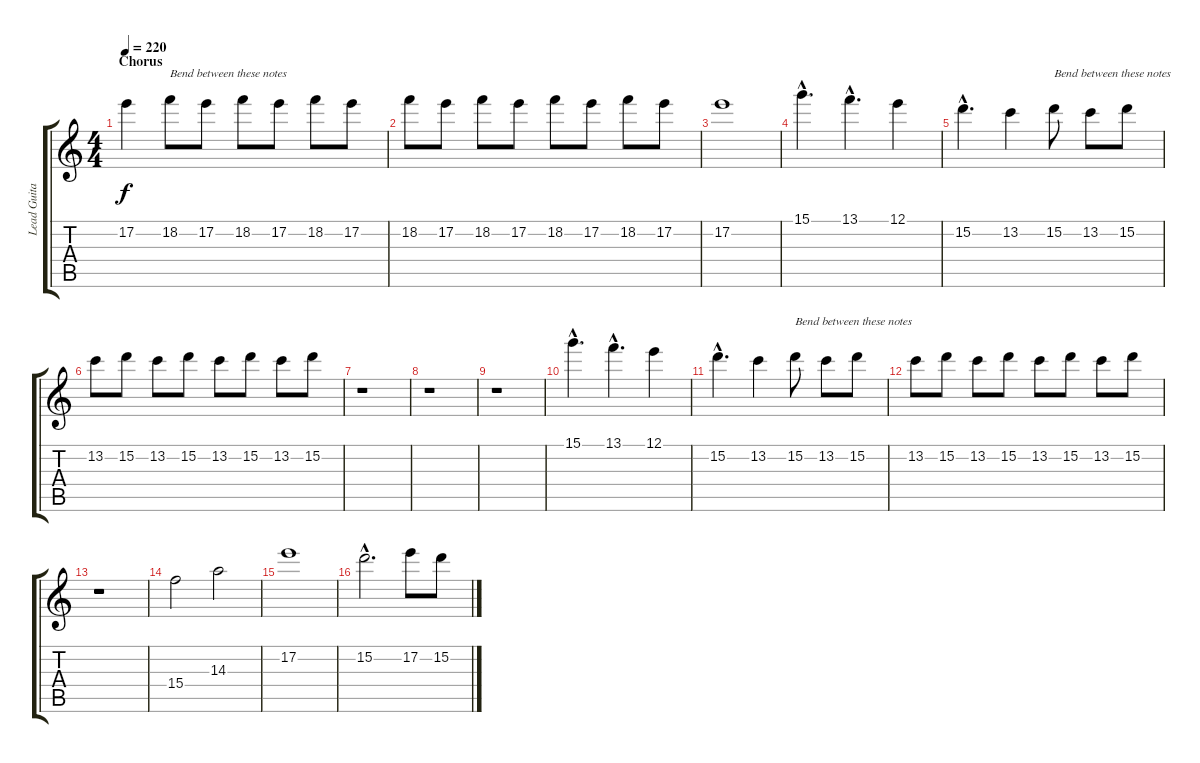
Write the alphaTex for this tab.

\track ("Lead Guitar" "Lead Guita") {instrument overdrivenguitar}
\staff {score tabs}
\tuning (E4 B3 G3 D3 A2 E2) {hide}
\ts (4 4)
\section ("" "Chorus")
\tempo 220
\clef g2
\ks c
17.2.4{dy f} 18.2.8{txt "Bend between these notes"} 17.2.8 18.2.8 17.2.8 18.2.8 17.2.8 |
18.2.8 17.2.8 18.2.8 17.2.8 18.2.8 17.2.8 18.2.8 17.2.8 |
17.2.1 |
15.1{hac}.4{d} 13.1{hac}.4{d} 12.1.4 |
15.2{hac}.4{d} 13.2.4 15.2.8{txt "Bend between these notes"} 13.2.8 15.2.8 |
13.2.8 15.2.8 13.2.8 15.2.8 13.2.8 15.2.8 13.2.8 15.2.8 |
r.1 |
r.1 |
r.1 |
15.1{hac}.4{d} 13.1{hac}.4{d} 12.1.4 |
15.2{hac}.4{d} 13.2.4 15.2.8{txt "Bend between these notes"} 13.2.8 15.2.8 |
13.2.8 15.2.8 13.2.8 15.2.8 13.2.8 15.2.8 13.2.8 15.2.8 |
r.1 |
15.4.2 14.3.2 |
17.2.1 |
15.2{hac}.2{d} 17.2.8 15.2.8
